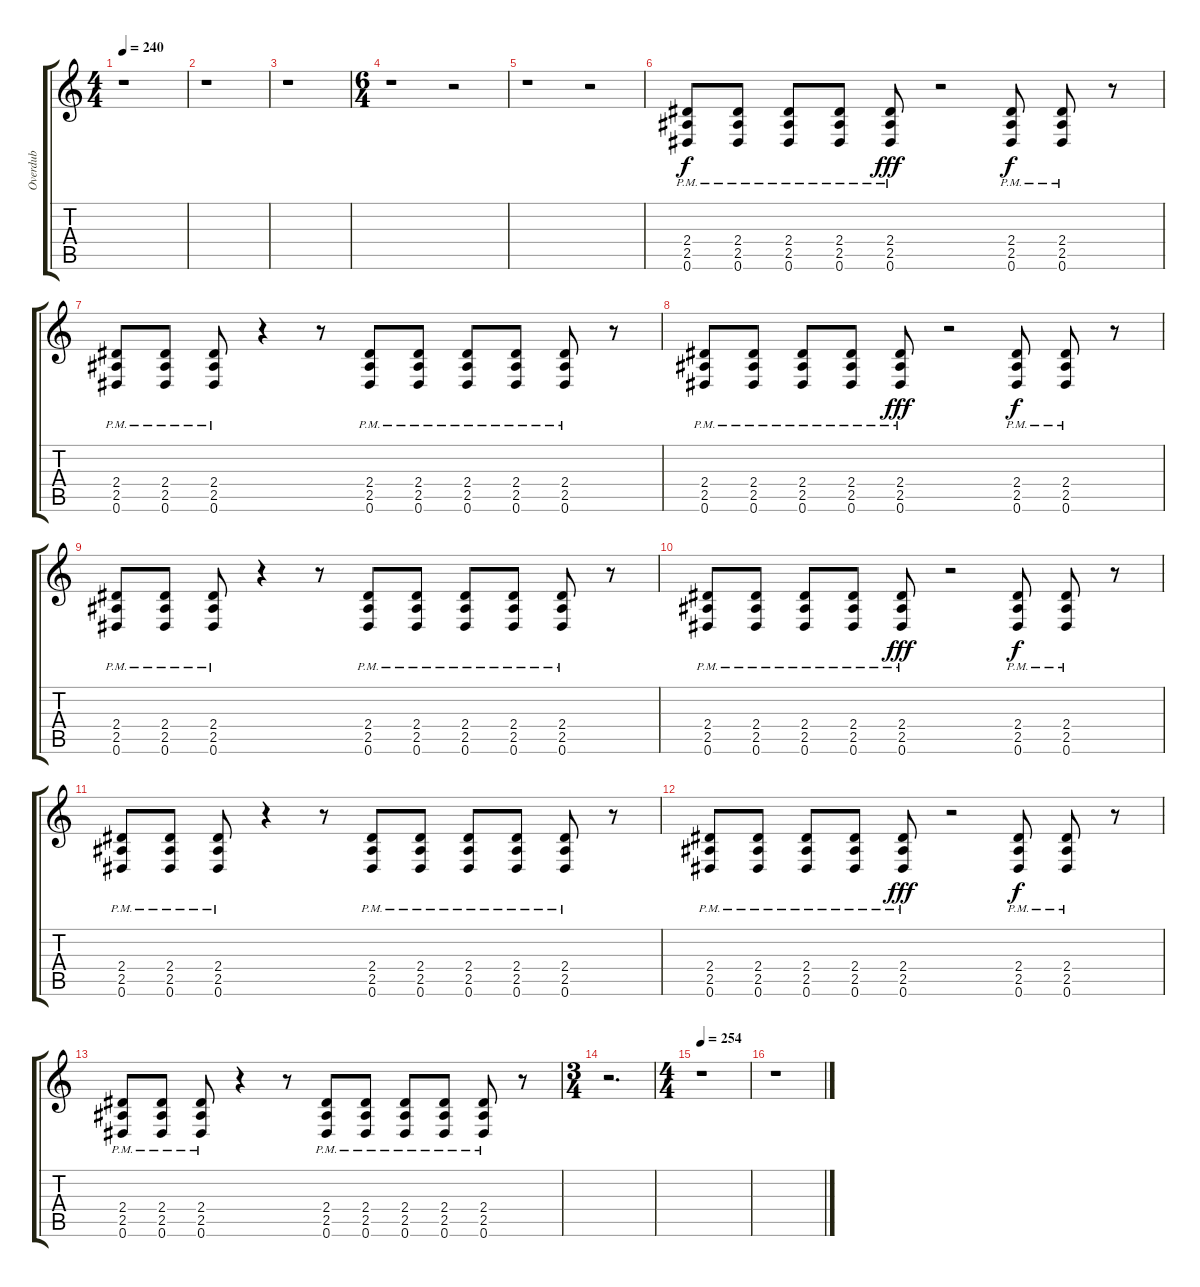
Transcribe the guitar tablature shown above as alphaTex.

\track ("Overdub" "Overdub") {instrument overdrivenguitar}
\staff {score tabs}
\tuning (Eb4 Bb3 Gb3 Db3 Ab2 Eb2) {hide}
\ts (4 4)
\tempo 240
\clef g2
\ks c
r.1{dy f} |
r.1 |
r.1 |
\ts (6 4)
r.1 r.2 |
r.1 r.2 |
(2.4{pm} 2.5{pm} 0.6{pm}).8 (2.4{pm} 2.5{pm} 0.6{pm}).8 (2.4{pm} 2.5{pm} 0.6{pm}).8 (2.4{pm} 2.5{pm} 0.6{pm}).8 (2.4{pm} 2.5{pm} 0.6{pm}).8{dy fff} r.2 (2.4{pm} 2.5{pm} 0.6{pm}).8{dy f} (2.4{pm} 2.5{pm} 0.6{pm}).8 r.8 |
(2.4{pm} 2.5{pm} 0.6{pm}).8 (2.4{pm} 2.5{pm} 0.6{pm}).8 (2.4{pm} 2.5{pm} 0.6{pm}).8 r.4 r.8 (2.4{pm} 2.5{pm} 0.6{pm}).8 (2.4{pm} 2.5{pm} 0.6{pm}).8 (2.4{pm} 2.5{pm} 0.6{pm}).8 (2.4{pm} 2.5{pm} 0.6{pm}).8 (2.4{pm} 2.5{pm} 0.6{pm}).8 r.8 |
(2.4{pm} 2.5{pm} 0.6{pm}).8 (2.4{pm} 2.5{pm} 0.6{pm}).8 (2.4{pm} 2.5{pm} 0.6{pm}).8 (2.4{pm} 2.5{pm} 0.6{pm}).8 (2.4{pm} 2.5{pm} 0.6{pm}).8{dy fff} r.2 (2.4{pm} 2.5{pm} 0.6{pm}).8{dy f} (2.4{pm} 2.5{pm} 0.6{pm}).8 r.8 |
(2.4{pm} 2.5{pm} 0.6{pm}).8 (2.4{pm} 2.5{pm} 0.6{pm}).8 (2.4{pm} 2.5{pm} 0.6{pm}).8 r.4 r.8 (2.4{pm} 2.5{pm} 0.6{pm}).8 (2.4{pm} 2.5{pm} 0.6{pm}).8 (2.4{pm} 2.5{pm} 0.6{pm}).8 (2.4{pm} 2.5{pm} 0.6{pm}).8 (2.4{pm} 2.5{pm} 0.6{pm}).8 r.8 |
(2.4{pm} 2.5{pm} 0.6{pm}).8 (2.4{pm} 2.5{pm} 0.6{pm}).8 (2.4{pm} 2.5{pm} 0.6{pm}).8 (2.4{pm} 2.5{pm} 0.6{pm}).8 (2.4{pm} 2.5{pm} 0.6{pm}).8{dy fff} r.2 (2.4{pm} 2.5{pm} 0.6{pm}).8{dy f} (2.4{pm} 2.5{pm} 0.6{pm}).8 r.8 |
(2.4{pm} 2.5{pm} 0.6{pm}).8 (2.4{pm} 2.5{pm} 0.6{pm}).8 (2.4{pm} 2.5{pm} 0.6{pm}).8 r.4 r.8 (2.4{pm} 2.5{pm} 0.6{pm}).8 (2.4{pm} 2.5{pm} 0.6{pm}).8 (2.4{pm} 2.5{pm} 0.6{pm}).8 (2.4{pm} 2.5{pm} 0.6{pm}).8 (2.4{pm} 2.5{pm} 0.6{pm}).8 r.8 |
(2.4{pm} 2.5{pm} 0.6{pm}).8 (2.4{pm} 2.5{pm} 0.6{pm}).8 (2.4{pm} 2.5{pm} 0.6{pm}).8 (2.4{pm} 2.5{pm} 0.6{pm}).8 (2.4{pm} 2.5{pm} 0.6{pm}).8{dy fff} r.2 (2.4{pm} 2.5{pm} 0.6{pm}).8{dy f} (2.4{pm} 2.5{pm} 0.6{pm}).8 r.8 |
(2.4{pm} 2.5{pm} 0.6{pm}).8 (2.4{pm} 2.5{pm} 0.6{pm}).8 (2.4{pm} 2.5{pm} 0.6{pm}).8 r.4 r.8 (2.4{pm} 2.5{pm} 0.6{pm}).8 (2.4{pm} 2.5{pm} 0.6{pm}).8 (2.4{pm} 2.5{pm} 0.6{pm}).8 (2.4{pm} 2.5{pm} 0.6{pm}).8 (2.4{pm} 2.5{pm} 0.6{pm}).8 r.8 |
\ts (3 4)
r.2{d} |
\ts (4 4)
\tempo 254
r.1 |
r.1
